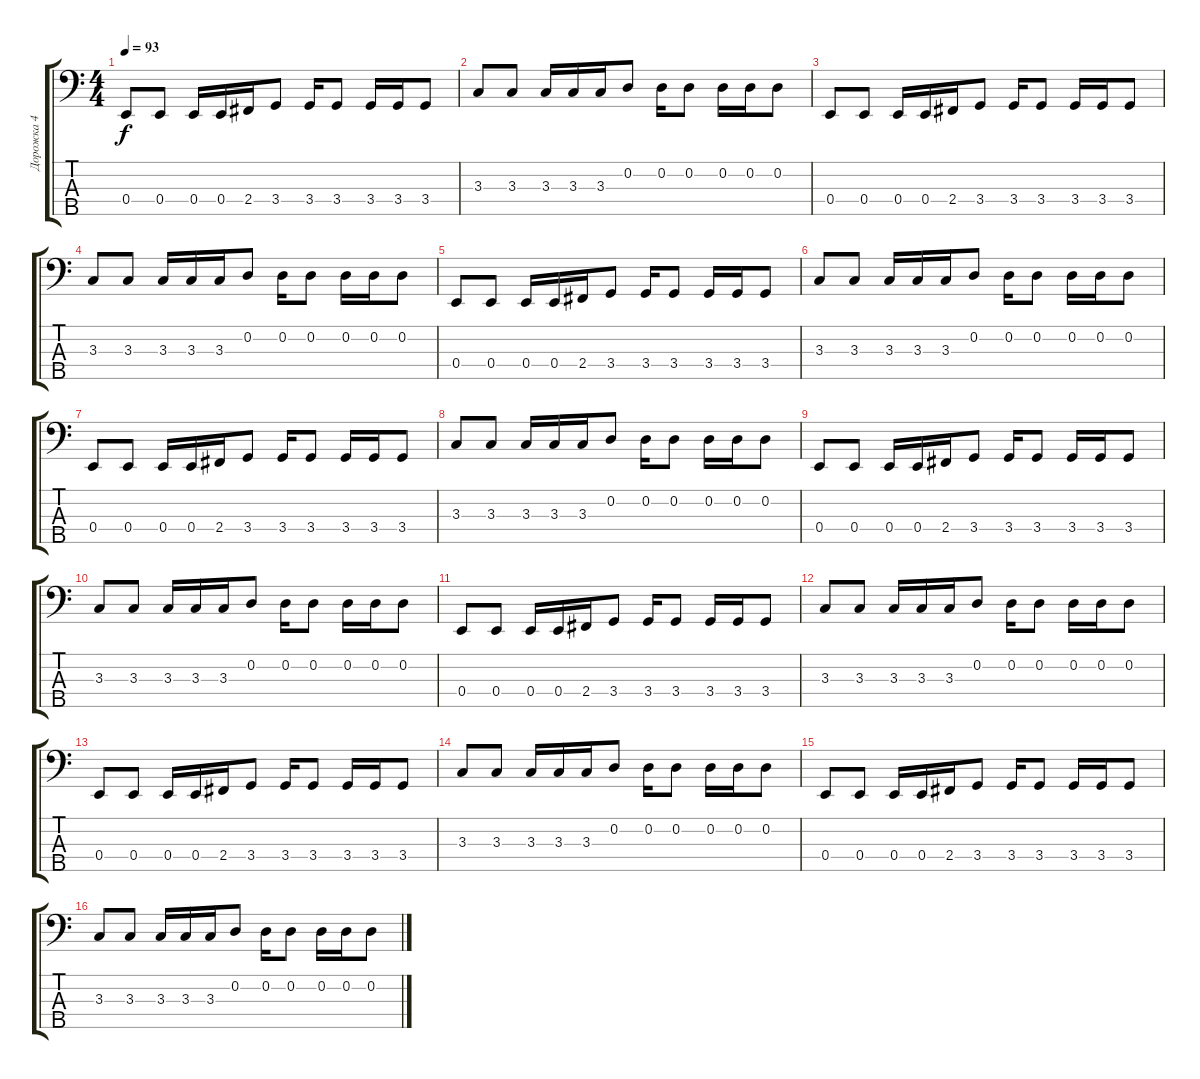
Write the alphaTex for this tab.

\track ("Дорожка 4" "Дорожка 4") {instrument electricbassfinger}
\staff {score tabs}
\tuning (G2 D2 A1 E1 B0) {hide}
\ts (4 4)
\tempo 93
\clef f4
\ks c
0.4.8{dy f} 0.4.8 0.4.16 0.4.16 2.4.16 3.4.8 3.4.16 3.4.8 3.4.16 3.4.16 3.4.8 |
3.3.8 3.3.8 3.3.16 3.3.16 3.3.16 0.2.8 0.2.16 0.2.8 0.2.16 0.2.16 0.2.8 |
0.4.8 0.4.8 0.4.16 0.4.16 2.4.16 3.4.8 3.4.16 3.4.8 3.4.16 3.4.16 3.4.8 |
3.3.8 3.3.8 3.3.16 3.3.16 3.3.16 0.2.8 0.2.16 0.2.8 0.2.16 0.2.16 0.2.8 |
0.4.8 0.4.8 0.4.16 0.4.16 2.4.16 3.4.8 3.4.16 3.4.8 3.4.16 3.4.16 3.4.8 |
3.3.8 3.3.8 3.3.16 3.3.16 3.3.16 0.2.8 0.2.16 0.2.8 0.2.16 0.2.16 0.2.8 |
0.4.8 0.4.8 0.4.16 0.4.16 2.4.16 3.4.8 3.4.16 3.4.8 3.4.16 3.4.16 3.4.8 |
3.3.8 3.3.8 3.3.16 3.3.16 3.3.16 0.2.8 0.2.16 0.2.8 0.2.16 0.2.16 0.2.8 |
0.4.8 0.4.8 0.4.16 0.4.16 2.4.16 3.4.8 3.4.16 3.4.8 3.4.16 3.4.16 3.4.8 |
3.3.8 3.3.8 3.3.16 3.3.16 3.3.16 0.2.8 0.2.16 0.2.8 0.2.16 0.2.16 0.2.8 |
0.4.8 0.4.8 0.4.16 0.4.16 2.4.16 3.4.8 3.4.16 3.4.8 3.4.16 3.4.16 3.4.8 |
3.3.8 3.3.8 3.3.16 3.3.16 3.3.16 0.2.8 0.2.16 0.2.8 0.2.16 0.2.16 0.2.8 |
0.4.8 0.4.8 0.4.16 0.4.16 2.4.16 3.4.8 3.4.16 3.4.8 3.4.16 3.4.16 3.4.8 |
3.3.8 3.3.8 3.3.16 3.3.16 3.3.16 0.2.8 0.2.16 0.2.8 0.2.16 0.2.16 0.2.8 |
0.4.8 0.4.8 0.4.16 0.4.16 2.4.16 3.4.8 3.4.16 3.4.8 3.4.16 3.4.16 3.4.8 |
3.3.8 3.3.8 3.3.16 3.3.16 3.3.16 0.2.8 0.2.16 0.2.8 0.2.16 0.2.16 0.2.8
